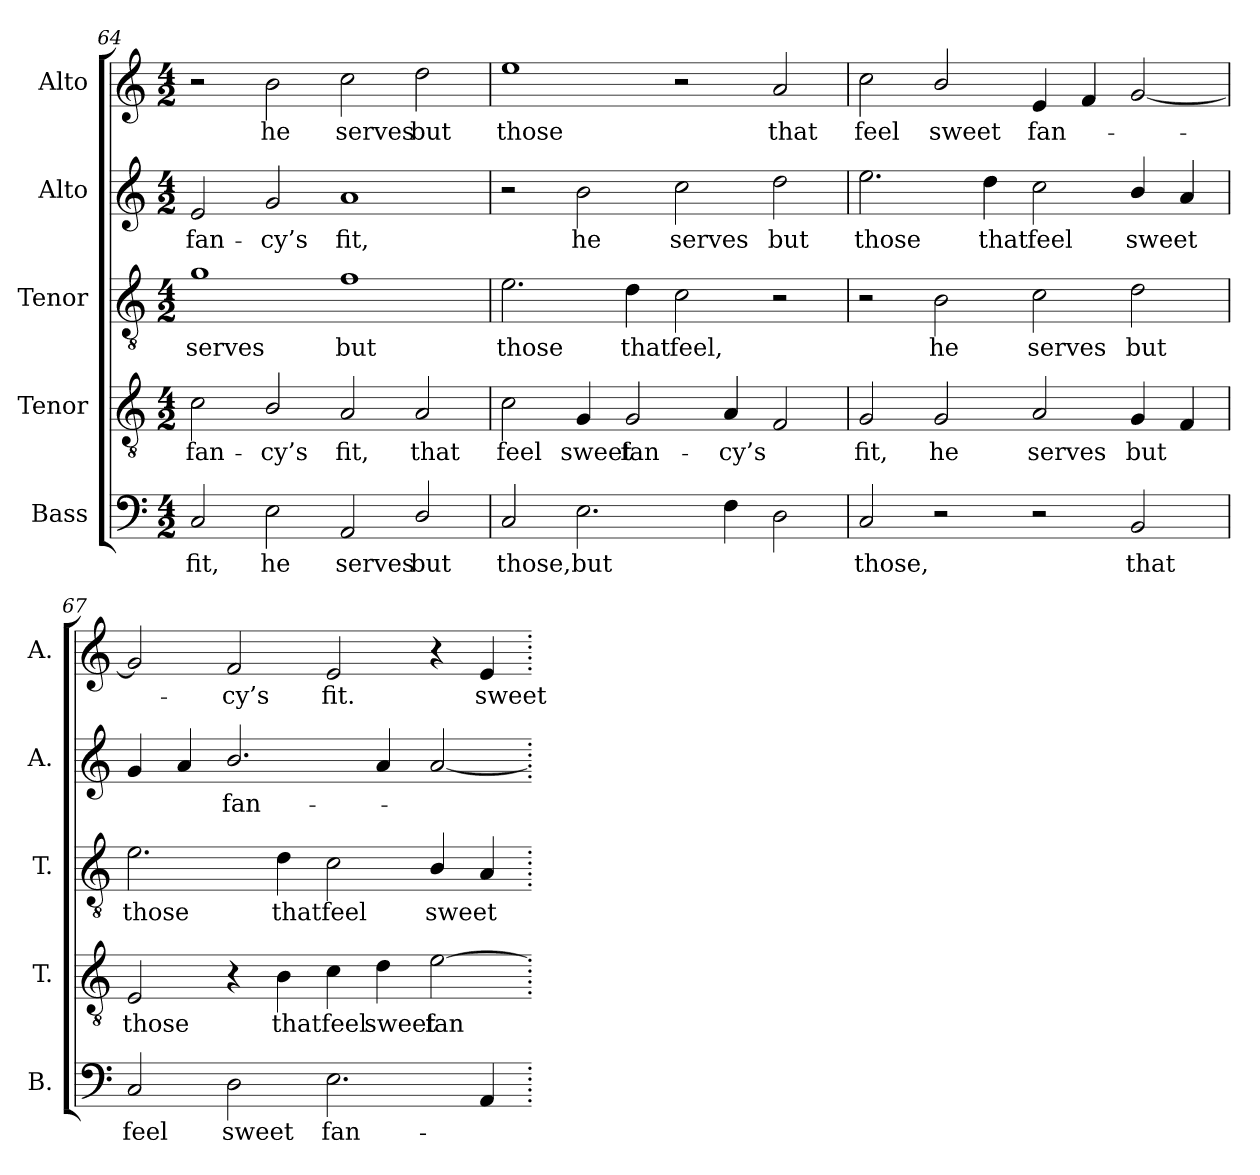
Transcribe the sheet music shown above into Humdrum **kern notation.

**kern	**text	**kern	**text	**kern	**text	**kern	**text	**kern	**text
*part5	*part5	*part4	*part4	*part3	*part3	*part2	*part2	*part1	*part1
*staff5	*staff5	*staff4	*staff4	*staff3	*staff3	*staff2	*staff2	*staff1	*staff1
*I"Bass	*	*I"Tenor	*	*I"Tenor	*	*I"Alto	*	*I"Alto	*
*I'B.	*	*I'T.	*	*I'T.	*	*I'A.	*	*I'A.	*
*clefF4	*	*clefGv2	*	*clefGv2	*	*clefG2	*	*clefG2	*
*	*	*ITrd7c12	*	*ITrd7c12	*	*	*	*	*
*k[]	*	*k[]	*	*k[]	*	*k[]	*	*k[]	*
*C:	*	*C:	*	*C:	*	*C:	*	*C:	*
*M4/2	*	*M4/2	*	*M4/2	*	*M4/2	*	*M4/2	*
=64	=64	=64	=64	=64	=64	=64	=64	=64	=64
!	!LO:LY:b:color=#000000	!	!	!	!	!	!	!	!
!	!	!	!LO:LY:b:color=#000000	!	!	!	!	!	!
!	!	!	!	!	!LO:LY:b:color=#000000	!	!	!	!
!	!	!	!	!	!	!	!LO:LY:b:color=#000000	!	!
2Ci/	fit,	2Ci\	fan-	1Gi	serves	2ei/	fan-	2r	.
!	!LO:LY:b:color=#000000	!	!	!	!	!	!	!	!
!	!	!	!LO:LY:b:color=#000000	!	!	!	!	!	!
!	!	!	!	!	!	!	!LO:LY:b:color=#000000	!	!
!	!	!	!	!	!	!	!	!	!LO:LY:b:color=#000000
2Ei\	he	2BBi/	-cy’s	.	.	2gi/	-cy’s	2bi\	he
!	!LO:LY:b:color=#000000	!	!	!	!	!	!	!	!
!	!	!	!LO:LY:b:color=#000000	!	!	!	!	!	!
!	!	!	!	!	!LO:LY:b:color=#000000	!	!	!	!
!	!	!	!	!	!	!	!LO:LY:b:color=#000000	!	!
!	!	!	!	!	!	!	!	!	!LO:LY:b:color=#000000
2AAi/	serves	2AAi/	fit,	1Fi	but	1ai	fit,	2cci\	serves
!	!LO:LY:b:color=#000000	!	!	!	!	!	!	!	!
!	!	!	!LO:LY:b:color=#000000	!	!	!	!	!	!
!	!	!	!	!	!	!	!	!	!LO:LY:b:color=#000000
2Di/	but	2AAi/	that	.	.	.	.	2ddi\	but
=65	=65	=65	=65	=65	=65	=65	=65	=65	=65
!	!LO:LY:b:color=#000000	!	!	!	!	!	!	!	!
!	!	!	!LO:LY:b:color=#000000	!	!	!	!	!	!
!	!	!	!	!	!LO:LY:b:color=#000000	!	!	!	!
!	!	!	!	!	!	!	!	!	!LO:LY:b:color=#000000
2Ci/	those,	2Ci\	feel	2.Ei\	those	2r	.	1eei	those
!	!LO:LY:b:color=#000000	!	!	!	!	!	!	!	!
!	!	!	!LO:LY:b:color=#000000	!	!	!	!	!	!
!	!	!	!	!	!	!	!LO:LY:b:color=#000000	!	!
2.Ei\	but	4GGi/	sweet	.	.	2bi\	he	.	.
!	!	!	!LO:LY:b:color=#000000	!	!	!	!	!	!
!	!	!	!	!	!LO:LY:b:color=#000000	!	!	!	!
.	.	2GGi/	fan-	4Di\	that	.	.	.	.
!	!	!	!	!	!LO:LY:b:color=#000000	!	!	!	!
!	!	!	!	!	!	!	!LO:LY:b:color=#000000	!	!
.	.	.	.	2Ci\	feel,	2cci\	serves	2r	.
!	!	!	!LO:LY:b:color=#000000	!	!	!	!	!	!
4Fi\	.	4AAi/	-cy’s	.	.	.	.	.	.
!	!	!	!	!	!	!	!LO:LY:b:color=#000000	!	!
!	!	!	!	!	!	!	!	!	!LO:LY:b:color=#000000
2Di\	.	2FFi/	.	2r	.	2ddi\	but	2ai/	that
!!LO:LB:g=z
=66	=66	=66	=66	=66	=66	=66	=66	=66	=66
!	!LO:LY:b:color=#000000	!	!	!	!	!	!	!	!
!	!	!	!LO:LY:b:color=#000000	!	!	!	!	!	!
!	!	!	!	!	!	!	!LO:LY:b:color=#000000	!	!
!	!	!	!	!	!	!	!	!	!LO:LY:b:color=#000000
2Ci/	those,	2GGi/	fit,	2r	.	2.eei\	those	2cci\	feel
!	!	!	!LO:LY:b:color=#000000	!	!	!	!	!	!
!	!	!	!	!	!LO:LY:b:color=#000000	!	!	!	!
!	!	!	!	!	!	!	!	!	!LO:LY:b:color=#000000
2r	.	2GGi/	he	2BBi\	he	.	.	2bi/	sweet
!	!	!	!	!	!	!	!LO:LY:b:color=#000000	!	!
.	.	.	.	.	.	4ddi\	that	.	.
!	!	!	!LO:LY:b:color=#000000	!	!	!	!	!	!
!	!	!	!	!	!LO:LY:b:color=#000000	!	!	!	!
!	!	!	!	!	!	!	!LO:LY:b:color=#000000	!	!
!	!	!	!	!	!	!	!	!	!LO:LY:b:color=#000000
2r	.	2AAi/	serves	2Ci\	serves	2cci\	feel	4ei/	fan-
.	.	.	.	.	.	.	.	4fi/	.
!	!LO:LY:b:color=#000000	!	!	!	!	!	!	!	!
!	!	!	!LO:LY:b:color=#000000	!	!	!	!	!	!
!	!	!	!	!	!LO:LY:b:color=#000000	!	!	!	!
!	!	!	!	!	!	!	!LO:LY:b:color=#000000	!	!
2BBi/	that	4GGi/	but	2Di\	but	4bi/	sweet	[2gi/	.
.	.	4FFi/	.	.	.	4ai/	.	.	.
=67	=67	=67	=67	=67	=67	=67	=67	=67	=67
!	!LO:LY:b:color=#000000	!	!	!	!	!	!	!	!
!	!	!	!LO:LY:b:color=#000000	!	!	!	!	!	!
!	!	!	!	!	!LO:LY:b:color=#000000	!	!	!	!
2Ci/	feel	2EEi/	those	2.Ei\	those	4gi/	.	2gi/]	.
.	.	.	.	.	.	4ai/	.	.	.
!	!LO:LY:b:color=#000000	!	!	!	!	!	!	!	!
!	!	!	!	!	!	!	!LO:LY:b:color=#000000	!	!
!	!	!	!	!	!	!	!	!	!LO:LY:b:color=#000000
2Di\	sweet	4r	.	.	.	2.bi/	fan-	2fi/	-cy’s
!	!	!	!LO:LY:b:color=#000000	!	!	!	!	!	!
!	!	!	!	!	!LO:LY:b:color=#000000	!	!	!	!
.	.	4BBi\	that	4Di\	that	.	.	.	.
!	!LO:LY:b:color=#000000	!	!	!	!	!	!	!	!
!	!	!	!LO:LY:b:color=#000000	!	!	!	!	!	!
!	!	!	!	!	!LO:LY:b:color=#000000	!	!	!	!
!	!	!	!	!	!	!	!	!	!LO:LY:b:color=#000000
2.Ei\	fan-	4Ci\	feel	2Ci\	feel	.	.	2ei/	fit.
!	!	!	!LO:LY:b:color=#000000	!	!	!	!	!	!
.	.	4Di\	sweet	.	.	4ai/	.	.	.
!	!	!	!LO:LY:b:color=#000000	!	!	!	!	!	!
!	!	!	!	!	!LO:LY:b:color=#000000	!	!	!	!
.	.	[2Ei\	fan-	4BBi/	sweet	[2ai/	.	4r	.
!	!	!	!	!	!	!	!	!	!LO:LY:b:color=#000000
4AAi/	.	.	.	4AAi/	.	.	.	4ei/	sweet
=.	=.	=.	=.	=.	=.	=.	=.	=.	=.
*-	*-	*-	*-	*-	*-	*-	*-	*-	*-
